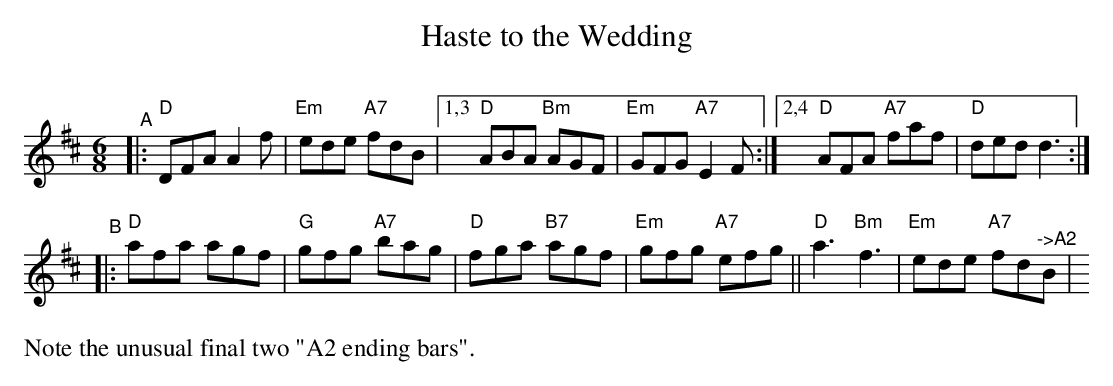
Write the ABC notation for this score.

X:1
T: Haste to the Wedding
C:
M: 6/8
L: 1/8
K: D
"^A"\
|:"D"DFA A2f | "Em"ede "A7"fdB |[1,3 "D"ABA "Bm"AGF | "Em"GFG "A7"E2F \
                              :|[2,4 "D"AFA "A7"faf | "D"ded d3 :|
"^B"\
|:"D"afa agf | "G"gfg "A7"bag | "D"fga "B7"agf | "Em"gfg "A7"efg \
||"D"a3 "Bm"f3  | "Em"ede "A7"fd"^->A2"B | y4
